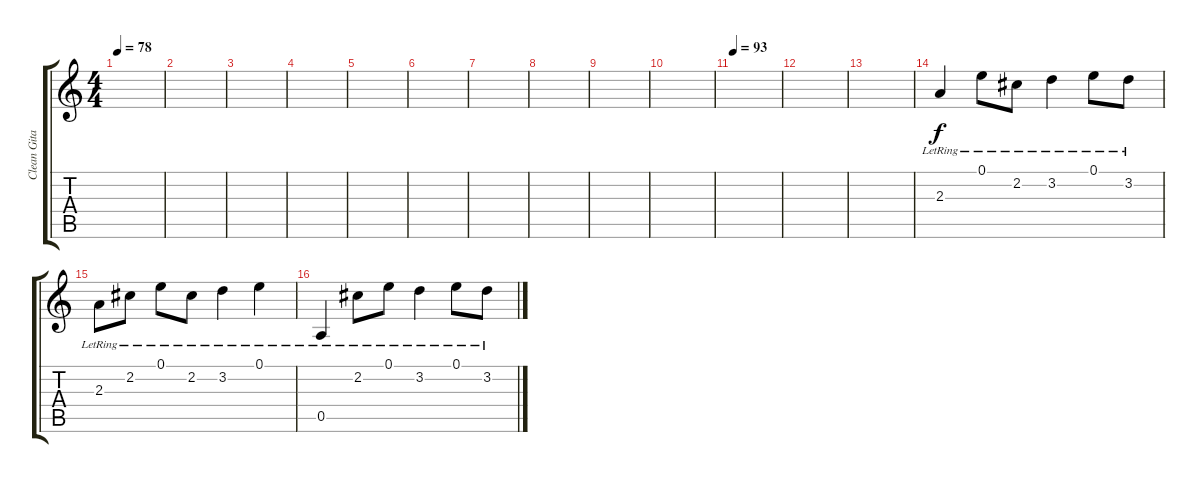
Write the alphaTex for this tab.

\track ("Clean Gitar 1" "Clean Gita") {instrument electricguitarclean}
\staff {score tabs}
\tuning (E4 B3 G3 D3 A2 E2) {hide}
\ts (4 4)
\tempo 78
\clef g2
\ks c
|
|
|
|
|
|
|
|
|
|
\tempo 93
|
|
|
2.3{lr}.4{volume 15 balance 5} 0.1{lr}.8 2.2{lr}.8 3.2{lr}.4 0.1{lr}.8 3.2{lr}.8 |
2.3{lr}.8 2.2{lr}.8 0.1{lr}.8 2.2{lr}.8 3.2{lr}.4 0.1{lr}.4 |
0.5{lr}.4 2.2{lr}.8 0.1{lr}.8 3.2{lr}.4 0.1{lr}.8 3.2{lr}.8
